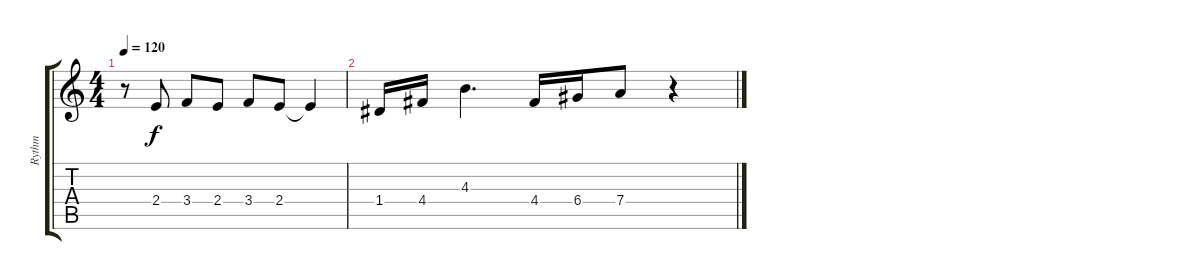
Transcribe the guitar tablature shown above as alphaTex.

\track ("Rythm" "Rythm") {instrument acousticguitarsteel}
\staff {score tabs}
\tuning (E4 B3 G3 D3 A2 E2) {hide}
\ts (4 4)
\tempo 120
\clef g2
\ks c
r.8{dy f} 2.4.8 3.4.8 2.4.8 3.4.8 2.4.8 2.4{t}.4 |
1.4.16 4.4.16 4.3.4{d} 4.4.16 6.4.16 7.4.8 r.4
